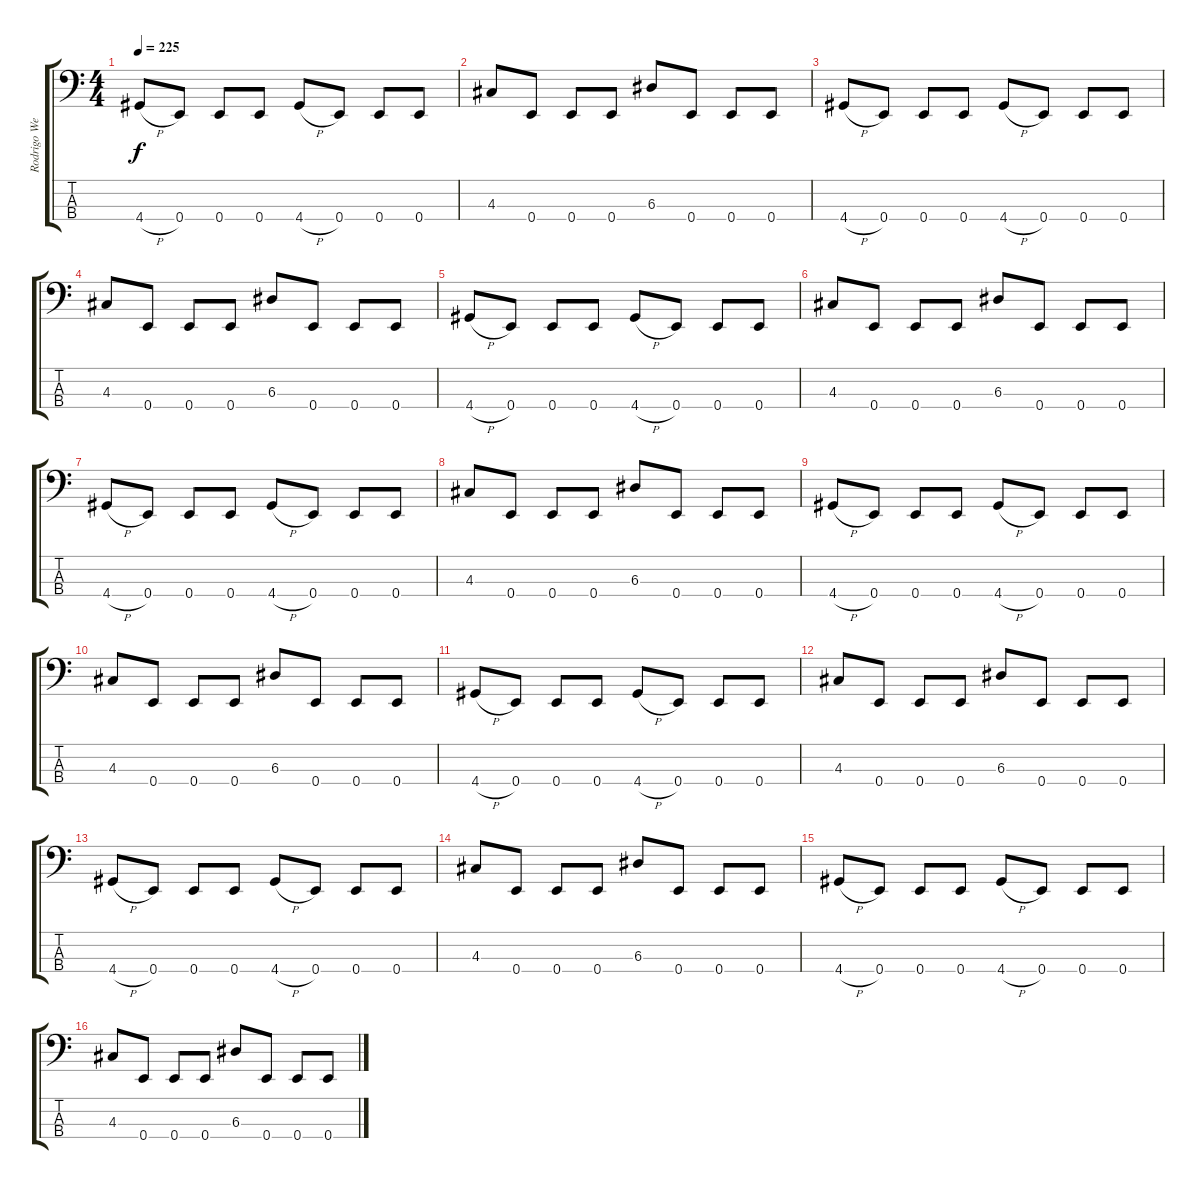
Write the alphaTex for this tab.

\track ("Rodrigo Westphal" "Rodrigo We") {instrument electricbassfinger}
\staff {score tabs}
\tuning (G2 D2 A1 E1) {hide}
\ts (4 4)
\tempo 225
\clef f4
\ks c
4.4{h}.8{dy f} 0.4.8 0.4.8 0.4.8 4.4{h}.8 0.4.8 0.4.8 0.4.8 |
4.3.8 0.4.8 0.4.8 0.4.8 6.3.8 0.4.8 0.4.8 0.4.8 |
4.4{h}.8 0.4.8 0.4.8 0.4.8 4.4{h}.8 0.4.8 0.4.8 0.4.8 |
4.3.8 0.4.8 0.4.8 0.4.8 6.3.8 0.4.8 0.4.8 0.4.8 |
4.4{h}.8 0.4.8 0.4.8 0.4.8 4.4{h}.8 0.4.8 0.4.8 0.4.8 |
4.3.8 0.4.8 0.4.8 0.4.8 6.3.8 0.4.8 0.4.8 0.4.8 |
4.4{h}.8 0.4.8 0.4.8 0.4.8 4.4{h}.8 0.4.8 0.4.8 0.4.8 |
4.3.8 0.4.8 0.4.8 0.4.8 6.3.8 0.4.8 0.4.8 0.4.8 |
4.4{h}.8 0.4.8 0.4.8 0.4.8 4.4{h}.8 0.4.8 0.4.8 0.4.8 |
4.3.8 0.4.8 0.4.8 0.4.8 6.3.8 0.4.8 0.4.8 0.4.8 |
4.4{h}.8 0.4.8 0.4.8 0.4.8 4.4{h}.8 0.4.8 0.4.8 0.4.8 |
4.3.8 0.4.8 0.4.8 0.4.8 6.3.8 0.4.8 0.4.8 0.4.8 |
4.4{h}.8 0.4.8 0.4.8 0.4.8 4.4{h}.8 0.4.8 0.4.8 0.4.8 |
4.3.8 0.4.8 0.4.8 0.4.8 6.3.8 0.4.8 0.4.8 0.4.8 |
4.4{h}.8 0.4.8 0.4.8 0.4.8 4.4{h}.8 0.4.8 0.4.8 0.4.8 |
4.3.8 0.4.8 0.4.8 0.4.8 6.3.8 0.4.8 0.4.8 0.4.8
